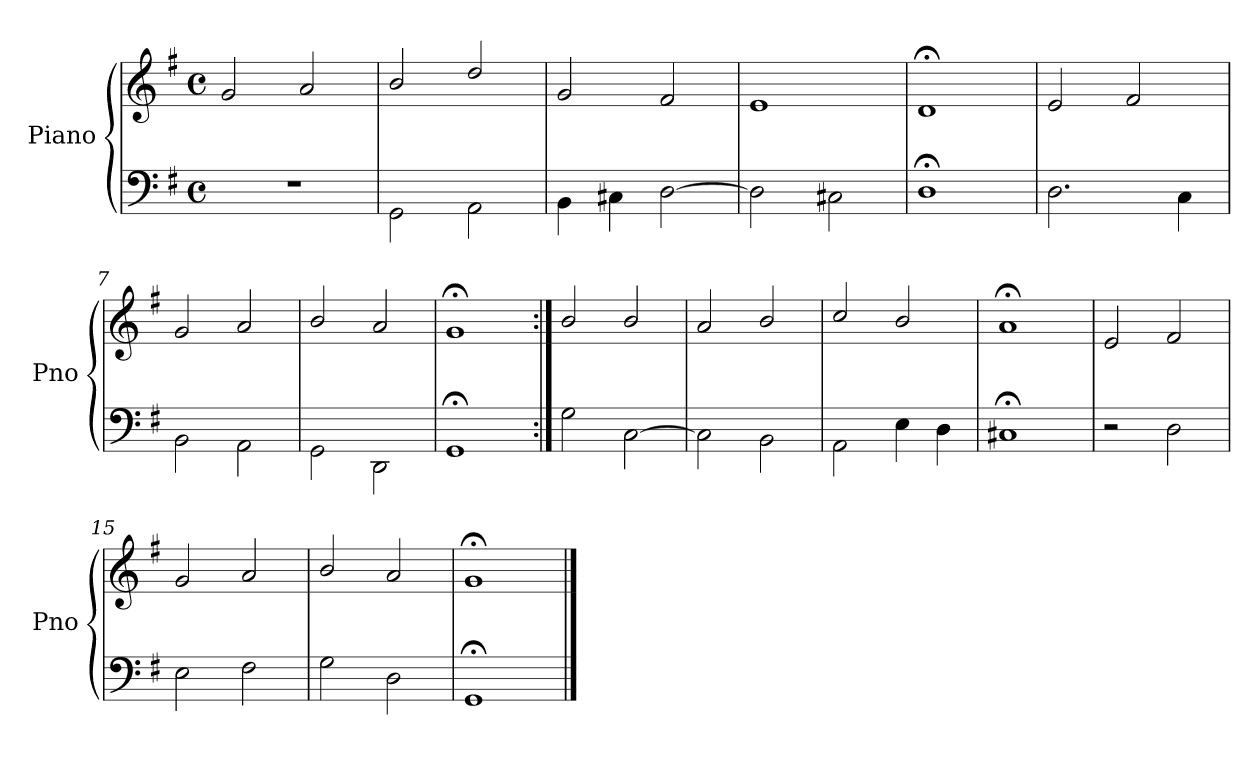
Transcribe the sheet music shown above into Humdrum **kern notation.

**kern	**kern
*part1	*part1
*staff2	*staff1
*I"Piano	*
*I'Pno	*
*clefF4	*clefG2
*k[f#]	*k[f#]
*G:	*G:
*M4/4	*M4/4
*met(c)	*met(c)
=1	=1
1r	2g/
.	2a/
=2	=2
2GG\	2b/
2AA\	2dd/
=3	=3
4BB\	2g/
4C#X\	.
[<2D\	2f#/
=4	=4
2D\]	1e/
2C#X\	.
=5	=5
1D;\	1d;</
=6	=6
2.D\	2e/
.	2f#/
4C\	.
=7	=7
2BB\	2g/
2AA\	2a/
=8	=8
2GG\	2b/
2DD\	2a/
=9	=9
1GG;\	1g;</
!!LO:LB:g=z
=10:|!	=10:|!
2G\	2b/
[<2C\	2b/
=11	=11
2C\]	2a/
2BB\	2b/
=12	=12
2AA\	2cc/
4E\	2b/
4D\	.
=13	=13
1C#X;\	1a;</
=14	=14
2r	2e/
2D\	2f#/
=15	=15
2E\	2g/
2F#\	2a/
=16	=16
2G\	2b/
2D\	2a/
=17	=17
1GG;\	1g;</
==	==
*-	*-
